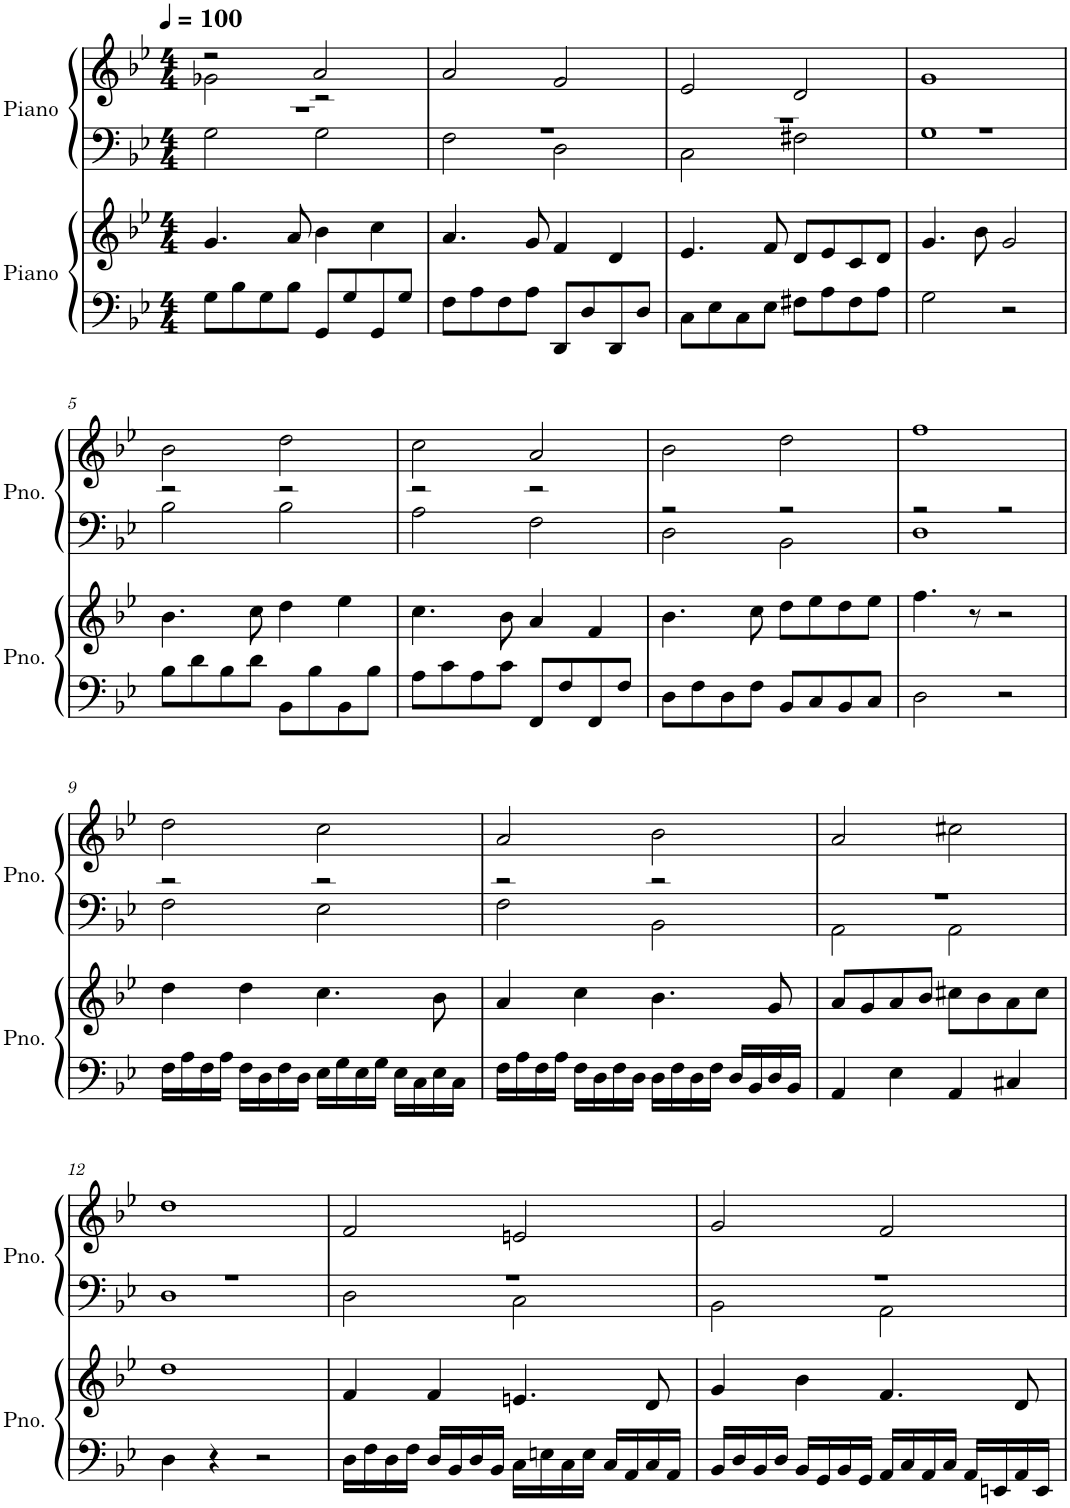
**kern	**kern	**kern	**kern
*part2	*part2	*part1	*part1
*staff4	*staff3	*staff2	*staff1
*I"Piano	*	*I"Piano	*
*I'Pno.	*	*I'Pno.	*
*clefF4	*clefG2	*clefF4	*clefG2
*k[b-e-]	*k[b-e-]	*k[b-e-]	*k[b-e-]
*M4/4	*M4/4	*M4/4	*M4/4
*MM100	*MM100	*MM100	*MM100
=1	=1	=1	=1
*	*	*^	*^
8G\L	4.g/	1r	2G\	2r	2g-X\
8B-\	.	.	.	.	.
8G\	.	.	.	.	.
8B-\J	8a/	.	.	.	.
8GG/L	4b-\	.	2G\	2a/	2r
8G/	.	.	.	.	.
8GG/	4cc\	.	.	.	.
8G/J	.	.	.	.	.
*	*	*	*	*v	*v
=2	=2	=2	=2	=2
8F\L	4.a/	1r	2F\	2a/
8A\	.	.	.	.
8F\	.	.	.	.
8A\J	8g/	.	.	.
8DD/L	4f/	.	2D\	2f/
8D/	.	.	.	.
8DD/	4d/	.	.	.
8D/J	.	.	.	.
=3	=3	=3	=3	=3
8C\L	4.e-/	1r	2C\	2e-/
8E-\	.	.	.	.
8C\	.	.	.	.
8E-\J	8f/	.	.	.
8F#X\L	8d/L	.	2F#X\	2d/
8A\	8e-/	.	.	.
8F#\	8c/	.	.	.
8A\J	8d/J	.	.	.
=4	=4	=4	=4	=4
2G\	4.g/	1r	1G	1g
.	8b-\	.	.	.
2r	2g/	.	.	.
!!LO:LB:g=z
=5	=5	=5	=5	=5
8B-\L	4.b-\	2r	2B-\	2b-\
8d\	.	.	.	.
8B-\	.	.	.	.
8d\J	8cc\	.	.	.
8BB-\L	4dd\	2r	2B-\	2dd\
8B-\	.	.	.	.
8BB-\	4ee-\	.	.	.
8B-\J	.	.	.	.
=6	=6	=6	=6	=6
8A\L	4.cc\	2r	2A\	2cc\
8c\	.	.	.	.
8A\	.	.	.	.
8c\J	8b-\	.	.	.
8FF/L	4a/	2r	2F\	2a/
8F/	.	.	.	.
8FF/	4f/	.	.	.
8F/J	.	.	.	.
=7	=7	=7	=7	=7
8D\L	4.b-\	2r	2D\	2b-\
8F\	.	.	.	.
8D\	.	.	.	.
8F\J	8cc\	.	.	.
8BB-/L	8dd\L	2r	2BB-\	2dd\
8C/	8ee-\	.	.	.
8BB-/	8dd\	.	.	.
8C/J	8ee-\J	.	.	.
=8	=8	=8	=8	=8
2D\	4.ff\	2r	1D	1ff
.	8r	.	.	.
2r	2r	2r	.	.
!!LO:LB:g=z
=9	=9	=9	=9	=9
16F\LL	4dd\	2r	2F\	2dd\
16A\	.	.	.	.
16F\	.	.	.	.
16A\JJ	.	.	.	.
16F\LL	4dd\	.	.	.
16D\	.	.	.	.
16F\	.	.	.	.
16D\JJ	.	.	.	.
16E-\LL	4.cc\	2r	2E-\	2cc\
16G\	.	.	.	.
16E-\	.	.	.	.
16G\JJ	.	.	.	.
16E-\LL	.	.	.	.
16C\	.	.	.	.
16E-\	8b-\	.	.	.
16C\JJ	.	.	.	.
=10	=10	=10	=10	=10
16F\LL	4a/	2r	2F\	2a/
16A\	.	.	.	.
16F\	.	.	.	.
16A\JJ	.	.	.	.
16F\LL	4cc\	.	.	.
16D\	.	.	.	.
16F\	.	.	.	.
16D\JJ	.	.	.	.
16D\LL	4.b-\	2r	2BB-\	2b-\
16F\	.	.	.	.
16D\	.	.	.	.
16F\JJ	.	.	.	.
16D/LL	.	.	.	.
16BB-/	.	.	.	.
16D/	8g/	.	.	.
16BB-/JJ	.	.	.	.
=11	=11	=11	=11	=11
4AA/	8a/L	1r	2AA\	2a/
.	8g/	.	.	.
4E-\	8a/	.	.	.
.	8b-/J	.	.	.
4AA/	8cc#X\L	.	2AA\	2cc#X\
.	8b-\	.	.	.
4C#X/	8a\	.	.	.
.	8cc#\J	.	.	.
!!LO:LB:g=z
=12	=12	=12	=12	=12
4D\	1dd	1r	1D	1dd
4r	.	.	.	.
2r	.	.	.	.
=13	=13	=13	=13	=13
16D\LL	4f/	1r	2D\	2f/
16F\	.	.	.	.
16D\	.	.	.	.
16F\JJ	.	.	.	.
16D/LL	4f/	.	.	.
16BB-/	.	.	.	.
16D/	.	.	.	.
16BB-/JJ	.	.	.	.
16C\LL	4.en/	.	2C\	2en/
16En\	.	.	.	.
16C\	.	.	.	.
16E\JJ	.	.	.	.
16C/LL	.	.	.	.
16AA/	.	.	.	.
16C/	8d/	.	.	.
16AA/JJ	.	.	.	.
=14	=14	=14	=14	=14
16BB-/LL	4g/	1r	2BB-\	2g/
16D/	.	.	.	.
16BB-/	.	.	.	.
16D/JJ	.	.	.	.
16BB-/LL	4b-\	.	.	.
16GG/	.	.	.	.
16BB-/	.	.	.	.
16GG/JJ	.	.	.	.
16AA/LL	4.f/	.	2AA\	2f/
16C/	.	.	.	.
16AA/	.	.	.	.
16C/JJ	.	.	.	.
16AA/LL	.	.	.	.
16EEn/	.	.	.	.
16AA/	8d/	.	.	.
16EE/JJ	.	.	.	.
*	*	*v	*v	*
=	=	=	=
*-	*-	*-	*-
